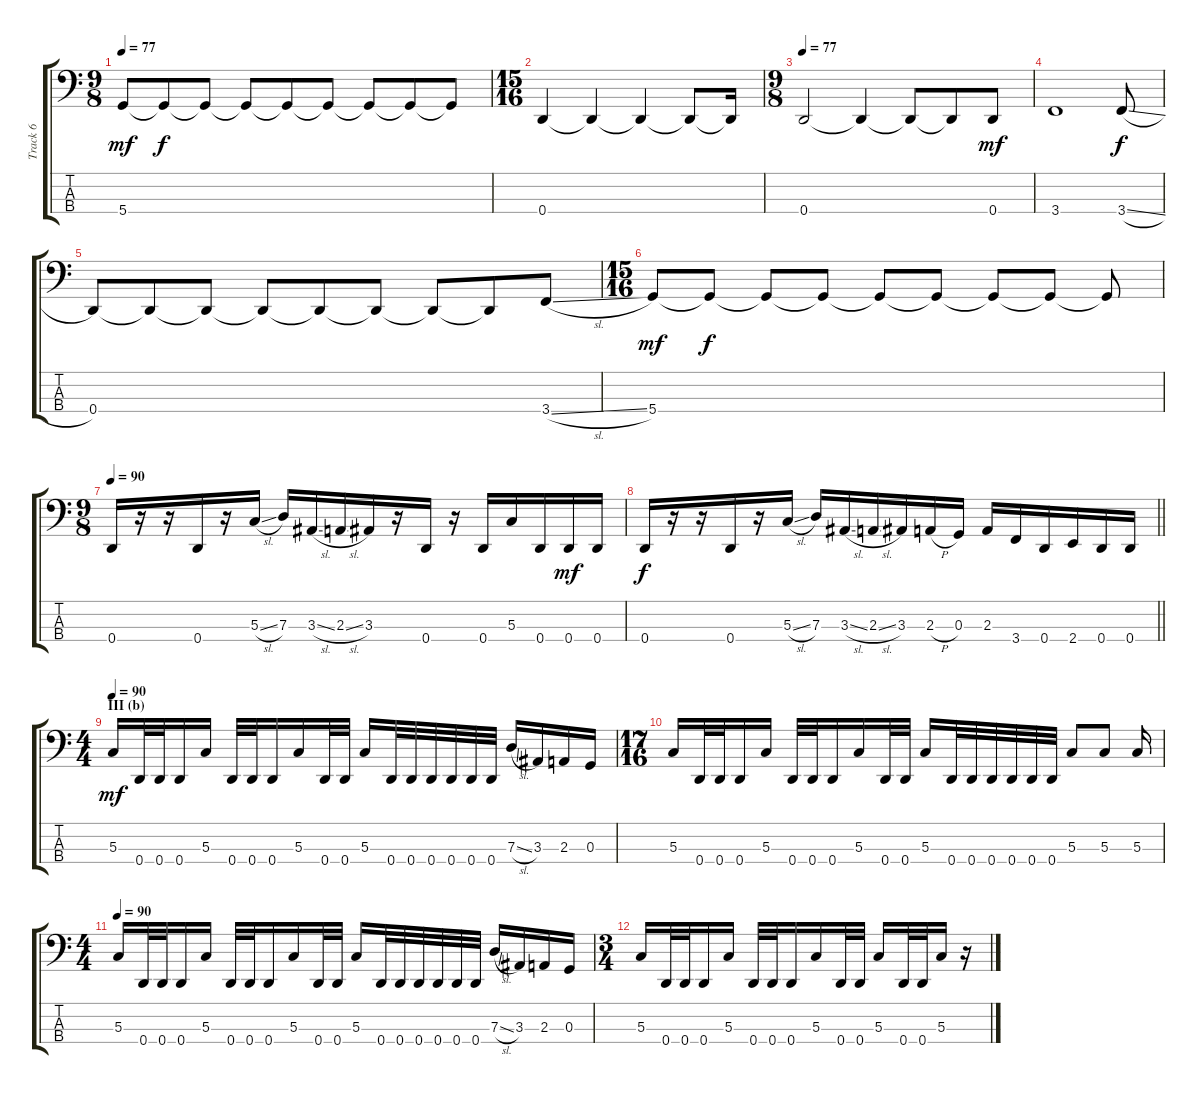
\track ("Track 6" "Track 6") {instrument fretlessbass}
\staff {score tabs}
\tuning (F2 C2 G1 D1) {hide}
\ts (9 8)
\tempo 77
\clef f4
\ks c
5.4.8{dy mf} 5.4{t}.8{dy f} 5.4{t}.8 5.4{t}.8 5.4{t}.8 5.4{t}.8 5.4{t}.8 5.4{t}.8 5.4{t}.8 |
\ts (15 16)
0.4.4 0.4{t}.4 0.4{t}.4 0.4{t}.8 0.4{t}.16 |
\ts (9 8)
\tempo 77
0.4.2 0.4{t}.4 0.4{t}.8 0.4{t}.8 0.4.8{dy mf} |
3.4.1 3.4{sl}.8{dy f} |
0.4.8 0.4{t}.8 0.4{t}.8 0.4{t}.8 0.4{t}.8 0.4{t}.8 0.4{t}.8 0.4{t}.8 3.4{sl}.8 |
\ts (15 16)
5.4.8{dy mf} 5.4{t}.8{dy f} 5.4{t}.8 5.4{t}.8 5.4{t}.8 5.4{t}.8 5.4{t}.8 5.4{t}.8 5.4{t}.8 |
\ts (9 8)
\tempo 90
0.4.16 r.16 r.16 0.4.16 r.16 5.3{sl}.16 7.3.16 3.3{sl}.16 2.3{sl}.16 3.3.16 r.16 0.4.16 r.16 0.4.16 5.3.16 0.4.16 0.4.16{dy mf} 0.4.16 |
\barLineRight lightlight
0.4.16{dy f} r.16 r.16 0.4.16 r.16 5.3{sl}.16 7.3.16 3.3{sl}.16 2.3{sl}.16 3.3.16 2.3{h}.16 0.3.16 2.3.16 3.4.16 0.4.16 2.4.16 0.4.16 0.4.16 |
\ts (4 4)
\section ("" "III (b)")
\tempo 90
5.3.16{dy mf instrument electricbassfinger} 0.4.32 0.4.32 0.4.16 5.3.16 0.4.32 0.4.32 0.4.16 5.3.16 0.4.32 0.4.32 5.3.16 0.4.32 0.4.32 0.4.32 0.4.32 0.4.32 0.4.32 7.3{sl}.16 3.3.16 2.3.16 0.3.16 |
\ts (17 16)
5.3.16 0.4.32 0.4.32 0.4.16 5.3.16 0.4.32 0.4.32 0.4.16 5.3.16 0.4.32 0.4.32 5.3.16 0.4.32 0.4.32 0.4.32 0.4.32 0.4.32 0.4.32 5.3.8 5.3.8 5.3.16 |
\ts (4 4)
\tempo 90
5.3.16{instrument electricbassfinger} 0.4.32 0.4.32 0.4.16 5.3.16 0.4.32 0.4.32 0.4.16 5.3.16 0.4.32 0.4.32 5.3.16 0.4.32 0.4.32 0.4.32 0.4.32 0.4.32 0.4.32 7.3{sl}.16 3.3.16 2.3.16 0.3.16 |
\ts (3 4)
5.3.16{instrument electricbassfinger} 0.4.32 0.4.32 0.4.16 5.3.16 0.4.32 0.4.32 0.4.16 5.3.16 0.4.32 0.4.32 5.3.16 0.4.32 0.4.32 5.3.16 r.16
